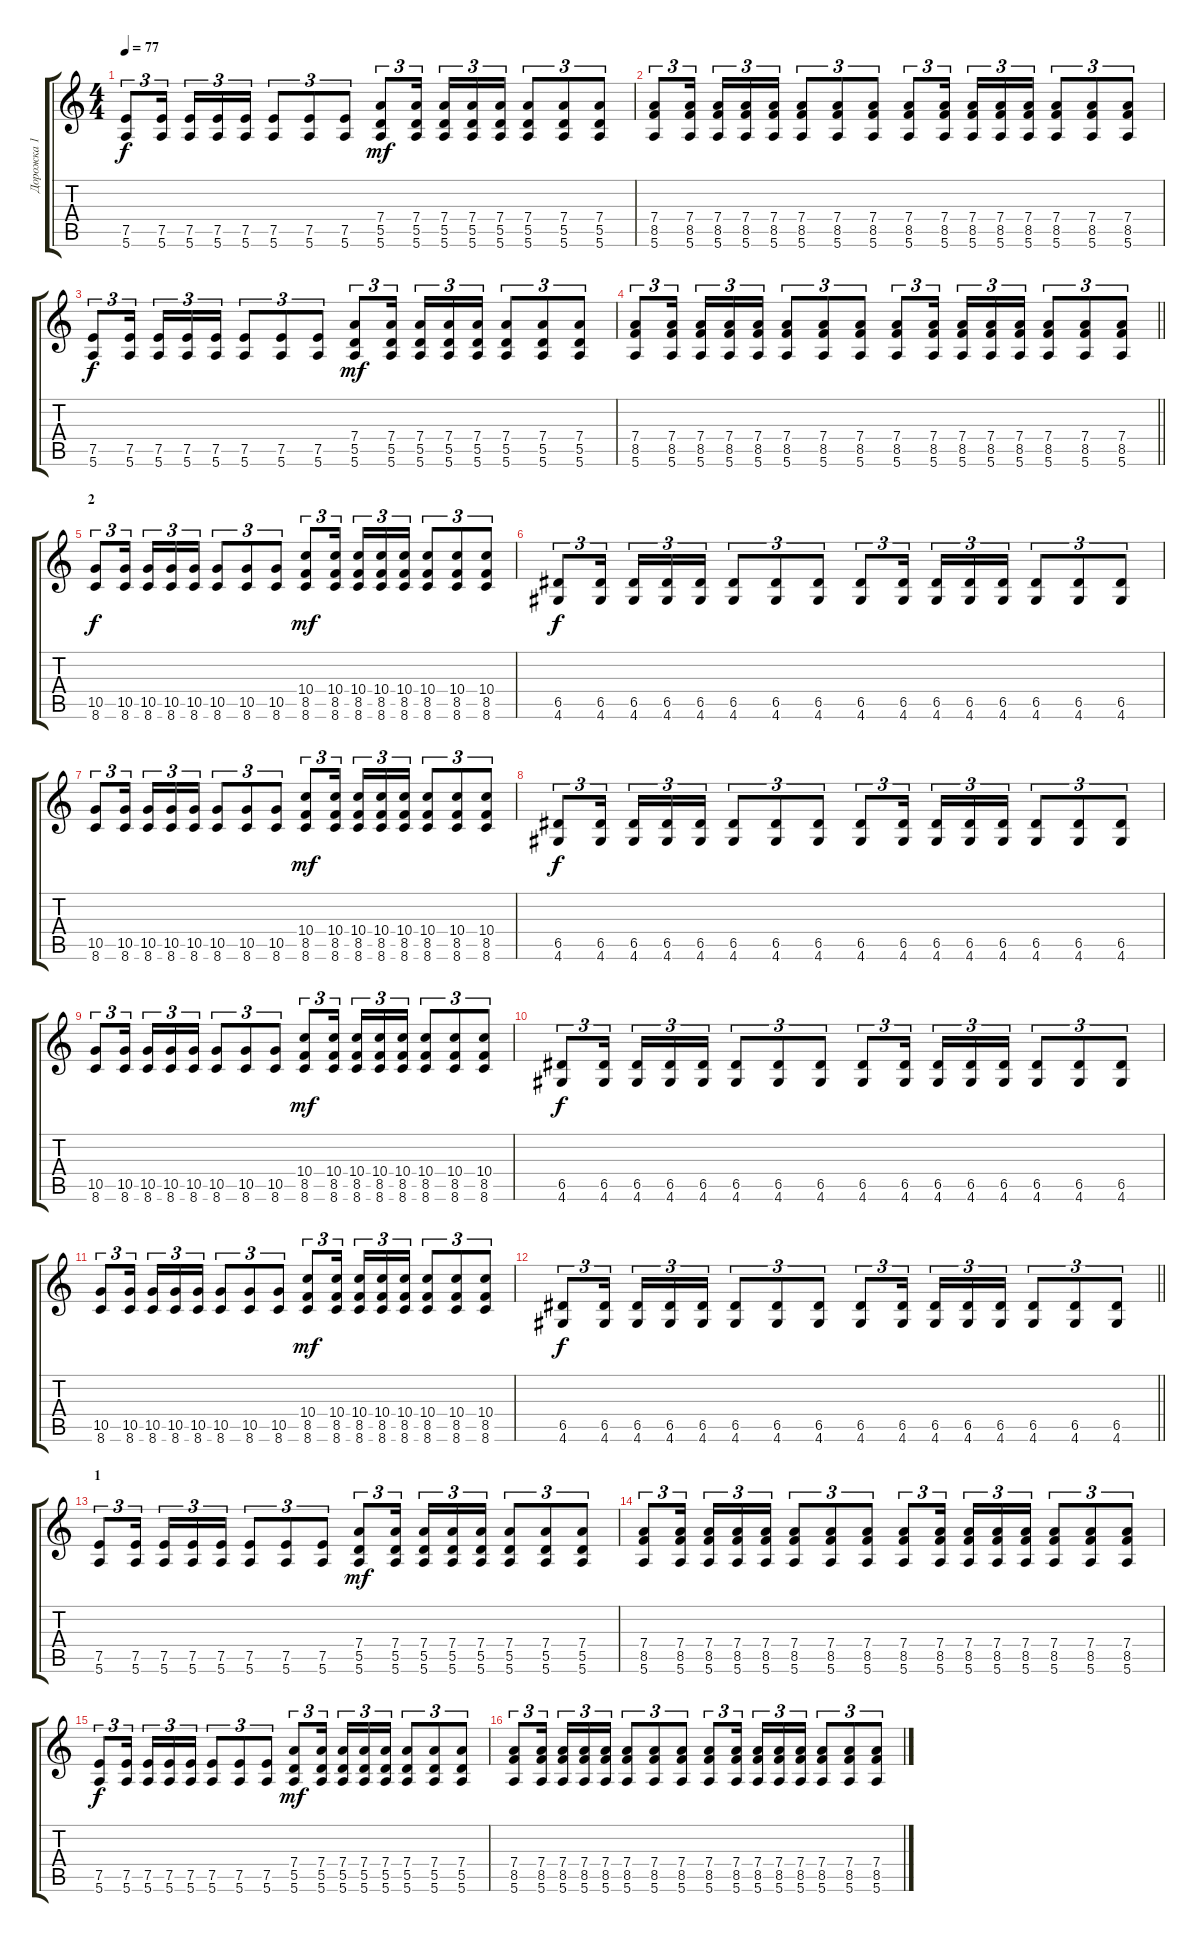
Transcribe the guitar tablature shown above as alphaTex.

\track ("Дорожка 1" "Дорожка 1") {instrument distortionguitar}
\staff {score tabs}
\tuning (E4 B3 G3 D3 A2 E2) {hide}
\ts (4 4)
\tempo 77
\clef g2
\ks c
(7.5 5.6).8{tu (3 2) dy f} (7.5 5.6).16{tu (3 2) beam splitsecondary} (7.5 5.6).16{tu (3 2)} (7.5 5.6).16{tu (3 2)} (7.5 5.6).16{tu (3 2)} (7.5 5.6).8{tu (3 2)} (7.5 5.6).8{tu (3 2)} (7.5 5.6).8{tu (3 2)} (7.4 5.5 5.6).8{tu (3 2) dy mf} (7.4 5.5 5.6).16{tu (3 2) beam splitsecondary} (7.4 5.5 5.6).16{tu (3 2)} (7.4 5.5 5.6).16{tu (3 2)} (7.4 5.5 5.6).16{tu (3 2)} (7.4 5.5 5.6).8{tu (3 2)} (7.4 5.5 5.6).8{tu (3 2)} (7.4 5.5 5.6).8{tu (3 2)} |
(7.4 8.5 5.6).8{tu (3 2)} (7.4 8.5 5.6).16{tu (3 2) beam splitsecondary} (7.4 8.5 5.6).16{tu (3 2)} (7.4 8.5 5.6).16{tu (3 2)} (7.4 8.5 5.6).16{tu (3 2)} (7.4 8.5 5.6).8{tu (3 2)} (7.4 8.5 5.6).8{tu (3 2)} (7.4 8.5 5.6).8{tu (3 2)} (7.4 8.5 5.6).8{tu (3 2)} (7.4 8.5 5.6).16{tu (3 2) beam splitsecondary} (7.4 8.5 5.6).16{tu (3 2)} (7.4 8.5 5.6).16{tu (3 2)} (7.4 8.5 5.6).16{tu (3 2)} (7.4 8.5 5.6).8{tu (3 2)} (7.4 8.5 5.6).8{tu (3 2)} (7.4 8.5 5.6).8{tu (3 2)} |
(7.5 5.6).8{tu (3 2) dy f} (7.5 5.6).16{tu (3 2) beam splitsecondary} (7.5 5.6).16{tu (3 2)} (7.5 5.6).16{tu (3 2)} (7.5 5.6).16{tu (3 2)} (7.5 5.6).8{tu (3 2)} (7.5 5.6).8{tu (3 2)} (7.5 5.6).8{tu (3 2)} (7.4 5.5 5.6).8{tu (3 2) dy mf} (7.4 5.5 5.6).16{tu (3 2) beam splitsecondary} (7.4 5.5 5.6).16{tu (3 2)} (7.4 5.5 5.6).16{tu (3 2)} (7.4 5.5 5.6).16{tu (3 2)} (7.4 5.5 5.6).8{tu (3 2)} (7.4 5.5 5.6).8{tu (3 2)} (7.4 5.5 5.6).8{tu (3 2)} |
\barLineRight lightlight
(7.4 8.5 5.6).8{tu (3 2)} (7.4 8.5 5.6).16{tu (3 2) beam splitsecondary} (7.4 8.5 5.6).16{tu (3 2)} (7.4 8.5 5.6).16{tu (3 2)} (7.4 8.5 5.6).16{tu (3 2)} (7.4 8.5 5.6).8{tu (3 2)} (7.4 8.5 5.6).8{tu (3 2)} (7.4 8.5 5.6).8{tu (3 2)} (7.4 8.5 5.6).8{tu (3 2)} (7.4 8.5 5.6).16{tu (3 2) beam splitsecondary} (7.4 8.5 5.6).16{tu (3 2)} (7.4 8.5 5.6).16{tu (3 2)} (7.4 8.5 5.6).16{tu (3 2)} (7.4 8.5 5.6).8{tu (3 2)} (7.4 8.5 5.6).8{tu (3 2)} (7.4 8.5 5.6).8{tu (3 2)} |
\section ("" "2")
(10.5 8.6).8{tu (3 2) dy f} (10.5 8.6).16{tu (3 2) beam splitsecondary} (10.5 8.6).16{tu (3 2)} (10.5 8.6).16{tu (3 2)} (10.5 8.6).16{tu (3 2)} (10.5 8.6).8{tu (3 2)} (10.5 8.6).8{tu (3 2)} (10.5 8.6).8{tu (3 2)} (10.4 8.5 8.6).8{tu (3 2) dy mf} (10.4 8.5 8.6).16{tu (3 2) beam splitsecondary} (10.4 8.5 8.6).16{tu (3 2)} (10.4 8.5 8.6).16{tu (3 2)} (10.4 8.5 8.6).16{tu (3 2)} (10.4 8.5 8.6).8{tu (3 2)} (10.4 8.5 8.6).8{tu (3 2)} (10.4 8.5 8.6).8{tu (3 2)} |
(6.5 4.6).8{tu (3 2) dy f} (6.5 4.6).16{tu (3 2) beam splitsecondary} (6.5 4.6).16{tu (3 2)} (6.5 4.6).16{tu (3 2)} (6.5 4.6).16{tu (3 2)} (6.5 4.6).8{tu (3 2)} (6.5 4.6).8{tu (3 2)} (6.5 4.6).8{tu (3 2)} (6.5 4.6).8{tu (3 2)} (6.5 4.6).16{tu (3 2) beam splitsecondary} (6.5 4.6).16{tu (3 2)} (6.5 4.6).16{tu (3 2)} (6.5 4.6).16{tu (3 2)} (6.5 4.6).8{tu (3 2)} (6.5 4.6).8{tu (3 2)} (6.5 4.6).8{tu (3 2)} |
(10.5 8.6).8{tu (3 2)} (10.5 8.6).16{tu (3 2) beam splitsecondary} (10.5 8.6).16{tu (3 2)} (10.5 8.6).16{tu (3 2)} (10.5 8.6).16{tu (3 2)} (10.5 8.6).8{tu (3 2)} (10.5 8.6).8{tu (3 2)} (10.5 8.6).8{tu (3 2)} (10.4 8.5 8.6).8{tu (3 2) dy mf} (10.4 8.5 8.6).16{tu (3 2) beam splitsecondary} (10.4 8.5 8.6).16{tu (3 2)} (10.4 8.5 8.6).16{tu (3 2)} (10.4 8.5 8.6).16{tu (3 2)} (10.4 8.5 8.6).8{tu (3 2)} (10.4 8.5 8.6).8{tu (3 2)} (10.4 8.5 8.6).8{tu (3 2)} |
(6.5 4.6).8{tu (3 2) dy f} (6.5 4.6).16{tu (3 2) beam splitsecondary} (6.5 4.6).16{tu (3 2)} (6.5 4.6).16{tu (3 2)} (6.5 4.6).16{tu (3 2)} (6.5 4.6).8{tu (3 2)} (6.5 4.6).8{tu (3 2)} (6.5 4.6).8{tu (3 2)} (6.5 4.6).8{tu (3 2)} (6.5 4.6).16{tu (3 2) beam splitsecondary} (6.5 4.6).16{tu (3 2)} (6.5 4.6).16{tu (3 2)} (6.5 4.6).16{tu (3 2)} (6.5 4.6).8{tu (3 2)} (6.5 4.6).8{tu (3 2)} (6.5 4.6).8{tu (3 2)} |
(10.5 8.6).8{tu (3 2)} (10.5 8.6).16{tu (3 2) beam splitsecondary} (10.5 8.6).16{tu (3 2)} (10.5 8.6).16{tu (3 2)} (10.5 8.6).16{tu (3 2)} (10.5 8.6).8{tu (3 2)} (10.5 8.6).8{tu (3 2)} (10.5 8.6).8{tu (3 2)} (10.4 8.5 8.6).8{tu (3 2) dy mf} (10.4 8.5 8.6).16{tu (3 2) beam splitsecondary} (10.4 8.5 8.6).16{tu (3 2)} (10.4 8.5 8.6).16{tu (3 2)} (10.4 8.5 8.6).16{tu (3 2)} (10.4 8.5 8.6).8{tu (3 2)} (10.4 8.5 8.6).8{tu (3 2)} (10.4 8.5 8.6).8{tu (3 2)} |
(6.5 4.6).8{tu (3 2) dy f} (6.5 4.6).16{tu (3 2) beam splitsecondary} (6.5 4.6).16{tu (3 2)} (6.5 4.6).16{tu (3 2)} (6.5 4.6).16{tu (3 2)} (6.5 4.6).8{tu (3 2)} (6.5 4.6).8{tu (3 2)} (6.5 4.6).8{tu (3 2)} (6.5 4.6).8{tu (3 2)} (6.5 4.6).16{tu (3 2) beam splitsecondary} (6.5 4.6).16{tu (3 2)} (6.5 4.6).16{tu (3 2)} (6.5 4.6).16{tu (3 2)} (6.5 4.6).8{tu (3 2)} (6.5 4.6).8{tu (3 2)} (6.5 4.6).8{tu (3 2)} |
(10.5 8.6).8{tu (3 2)} (10.5 8.6).16{tu (3 2) beam splitsecondary} (10.5 8.6).16{tu (3 2)} (10.5 8.6).16{tu (3 2)} (10.5 8.6).16{tu (3 2)} (10.5 8.6).8{tu (3 2)} (10.5 8.6).8{tu (3 2)} (10.5 8.6).8{tu (3 2)} (10.4 8.5 8.6).8{tu (3 2) dy mf} (10.4 8.5 8.6).16{tu (3 2) beam splitsecondary} (10.4 8.5 8.6).16{tu (3 2)} (10.4 8.5 8.6).16{tu (3 2)} (10.4 8.5 8.6).16{tu (3 2)} (10.4 8.5 8.6).8{tu (3 2)} (10.4 8.5 8.6).8{tu (3 2)} (10.4 8.5 8.6).8{tu (3 2)} |
\barLineRight lightlight
(6.5 4.6).8{tu (3 2) dy f} (6.5 4.6).16{tu (3 2) beam splitsecondary} (6.5 4.6).16{tu (3 2)} (6.5 4.6).16{tu (3 2)} (6.5 4.6).16{tu (3 2)} (6.5 4.6).8{tu (3 2)} (6.5 4.6).8{tu (3 2)} (6.5 4.6).8{tu (3 2)} (6.5 4.6).8{tu (3 2)} (6.5 4.6).16{tu (3 2) beam splitsecondary} (6.5 4.6).16{tu (3 2)} (6.5 4.6).16{tu (3 2)} (6.5 4.6).16{tu (3 2)} (6.5 4.6).8{tu (3 2)} (6.5 4.6).8{tu (3 2)} (6.5 4.6).8{tu (3 2)} |
\section ("" "1")
(7.5 5.6).8{tu (3 2)} (7.5 5.6).16{tu (3 2) beam splitsecondary} (7.5 5.6).16{tu (3 2)} (7.5 5.6).16{tu (3 2)} (7.5 5.6).16{tu (3 2)} (7.5 5.6).8{tu (3 2)} (7.5 5.6).8{tu (3 2)} (7.5 5.6).8{tu (3 2)} (7.4 5.5 5.6).8{tu (3 2) dy mf} (7.4 5.5 5.6).16{tu (3 2) beam splitsecondary} (7.4 5.5 5.6).16{tu (3 2)} (7.4 5.5 5.6).16{tu (3 2)} (7.4 5.5 5.6).16{tu (3 2)} (7.4 5.5 5.6).8{tu (3 2)} (7.4 5.5 5.6).8{tu (3 2)} (7.4 5.5 5.6).8{tu (3 2)} |
(7.4 8.5 5.6).8{tu (3 2)} (7.4 8.5 5.6).16{tu (3 2) beam splitsecondary} (7.4 8.5 5.6).16{tu (3 2)} (7.4 8.5 5.6).16{tu (3 2)} (7.4 8.5 5.6).16{tu (3 2)} (7.4 8.5 5.6).8{tu (3 2)} (7.4 8.5 5.6).8{tu (3 2)} (7.4 8.5 5.6).8{tu (3 2)} (7.4 8.5 5.6).8{tu (3 2)} (7.4 8.5 5.6).16{tu (3 2) beam splitsecondary} (7.4 8.5 5.6).16{tu (3 2)} (7.4 8.5 5.6).16{tu (3 2)} (7.4 8.5 5.6).16{tu (3 2)} (7.4 8.5 5.6).8{tu (3 2)} (7.4 8.5 5.6).8{tu (3 2)} (7.4 8.5 5.6).8{tu (3 2)} |
(7.5 5.6).8{tu (3 2) dy f} (7.5 5.6).16{tu (3 2) beam splitsecondary} (7.5 5.6).16{tu (3 2)} (7.5 5.6).16{tu (3 2)} (7.5 5.6).16{tu (3 2)} (7.5 5.6).8{tu (3 2)} (7.5 5.6).8{tu (3 2)} (7.5 5.6).8{tu (3 2)} (7.4 5.5 5.6).8{tu (3 2) dy mf} (7.4 5.5 5.6).16{tu (3 2) beam splitsecondary} (7.4 5.5 5.6).16{tu (3 2)} (7.4 5.5 5.6).16{tu (3 2)} (7.4 5.5 5.6).16{tu (3 2)} (7.4 5.5 5.6).8{tu (3 2)} (7.4 5.5 5.6).8{tu (3 2)} (7.4 5.5 5.6).8{tu (3 2)} |
(7.4 8.5 5.6).8{tu (3 2)} (7.4 8.5 5.6).16{tu (3 2) beam splitsecondary} (7.4 8.5 5.6).16{tu (3 2)} (7.4 8.5 5.6).16{tu (3 2)} (7.4 8.5 5.6).16{tu (3 2)} (7.4 8.5 5.6).8{tu (3 2)} (7.4 8.5 5.6).8{tu (3 2)} (7.4 8.5 5.6).8{tu (3 2)} (7.4 8.5 5.6).8{tu (3 2)} (7.4 8.5 5.6).16{tu (3 2) beam splitsecondary} (7.4 8.5 5.6).16{tu (3 2)} (7.4 8.5 5.6).16{tu (3 2)} (7.4 8.5 5.6).16{tu (3 2)} (7.4 8.5 5.6).8{tu (3 2)} (7.4 8.5 5.6).8{tu (3 2)} (7.4 8.5 5.6).8{tu (3 2)}
